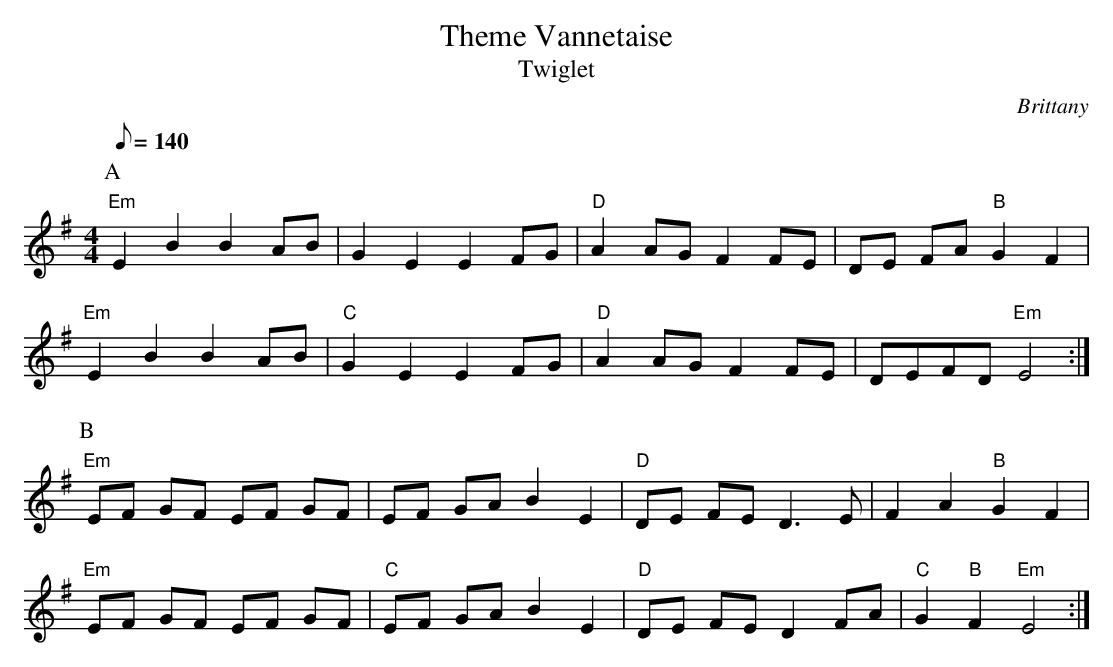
X:1
T: Theme Vannetaise
T: Twiglet
O: Brittany
M: 4/4
K: G
L: 1/8
Q: 140
P: A
"Em" E2 B2 B2 AB | G2 E2 E2 FG | "D" A2 AG F2 FE | DE FA "B" G2 F2 |
"Em" E2 B2 B2 AB | "C" G2 E2 E2 FG | "D" A2 AG F2 FE | DEFD "Em" E4 :|
P: B
"Em" EF GF EF GF | EF GA B2 E2 | "D" DE FE D2>E2 | F2 A2 "B" G2 F2 |
"Em" EF GF EF GF | "C" EF GA B2 E2 | "D" DE FE D2 FA | "C" G2 "B" F2 "Em" E4 :|
